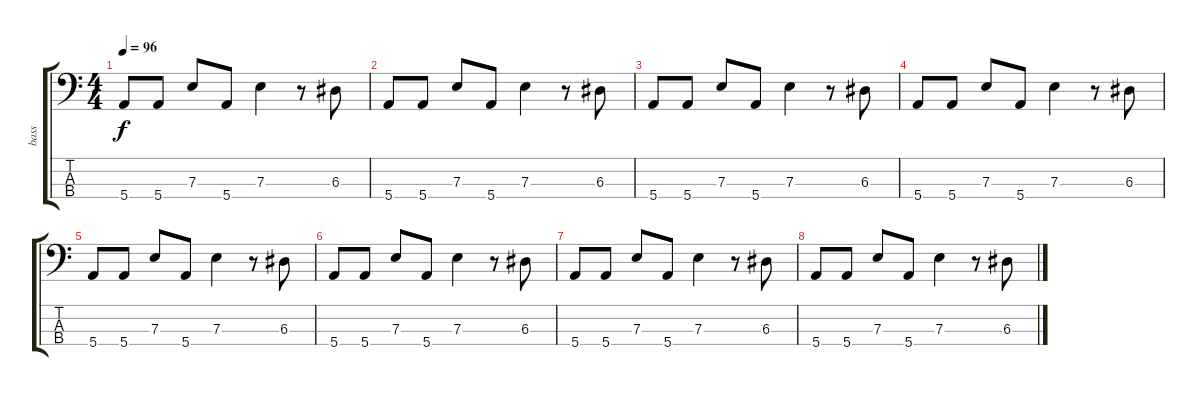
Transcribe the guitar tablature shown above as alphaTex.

\track ("bass" "bass") {instrument acousticguitarnylon}
\staff {score tabs}
\tuning (G2 D2 A1 E1) {hide}
\ts (4 4)
\tempo 96
\clef f4
\ks c
5.4.8{dy f} 5.4.8 7.3.8 5.4.8 7.3.4 r.8 6.3.8 |
5.4.8 5.4.8 7.3.8 5.4.8 7.3.4 r.8 6.3.8 |
5.4.8 5.4.8 7.3.8 5.4.8 7.3.4 r.8 6.3.8 |
5.4.8 5.4.8 7.3.8 5.4.8 7.3.4 r.8 6.3.8 |
5.4.8 5.4.8 7.3.8 5.4.8 7.3.4 r.8 6.3.8 |
5.4.8 5.4.8 7.3.8 5.4.8 7.3.4 r.8 6.3.8 |
5.4.8 5.4.8 7.3.8 5.4.8 7.3.4 r.8 6.3.8 |
5.4.8 5.4.8 7.3.8 5.4.8 7.3.4 r.8 6.3.8
